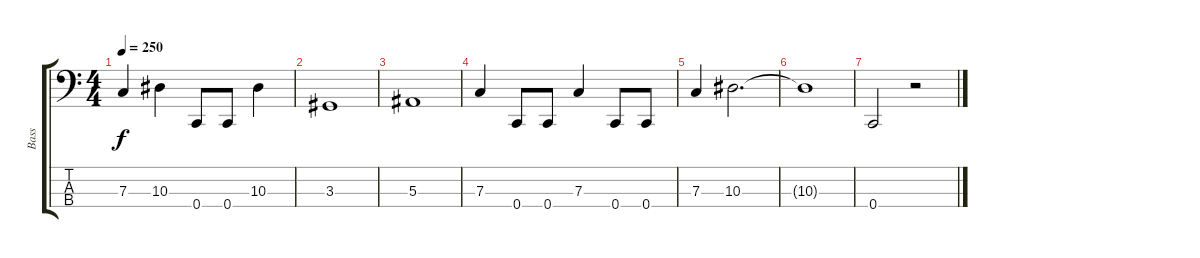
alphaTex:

\track ("Bass" "Bass") {instrument electricbassfinger}
\staff {score tabs}
\tuning (Eb2 Bb1 F1 C1) {hide}
\ts (4 4)
\tempo 250
\clef f4
\ks c
7.3.4{dy f} 10.3.4 0.4.8 0.4.8 10.3.4 |
3.3.1 |
5.3.1 |
7.3.4 0.4.8 0.4.8 7.3.4 0.4.8 0.4.8 |
7.3.4 10.3.2{d} |
10.3{t}.1 |
0.4.2 r.2
